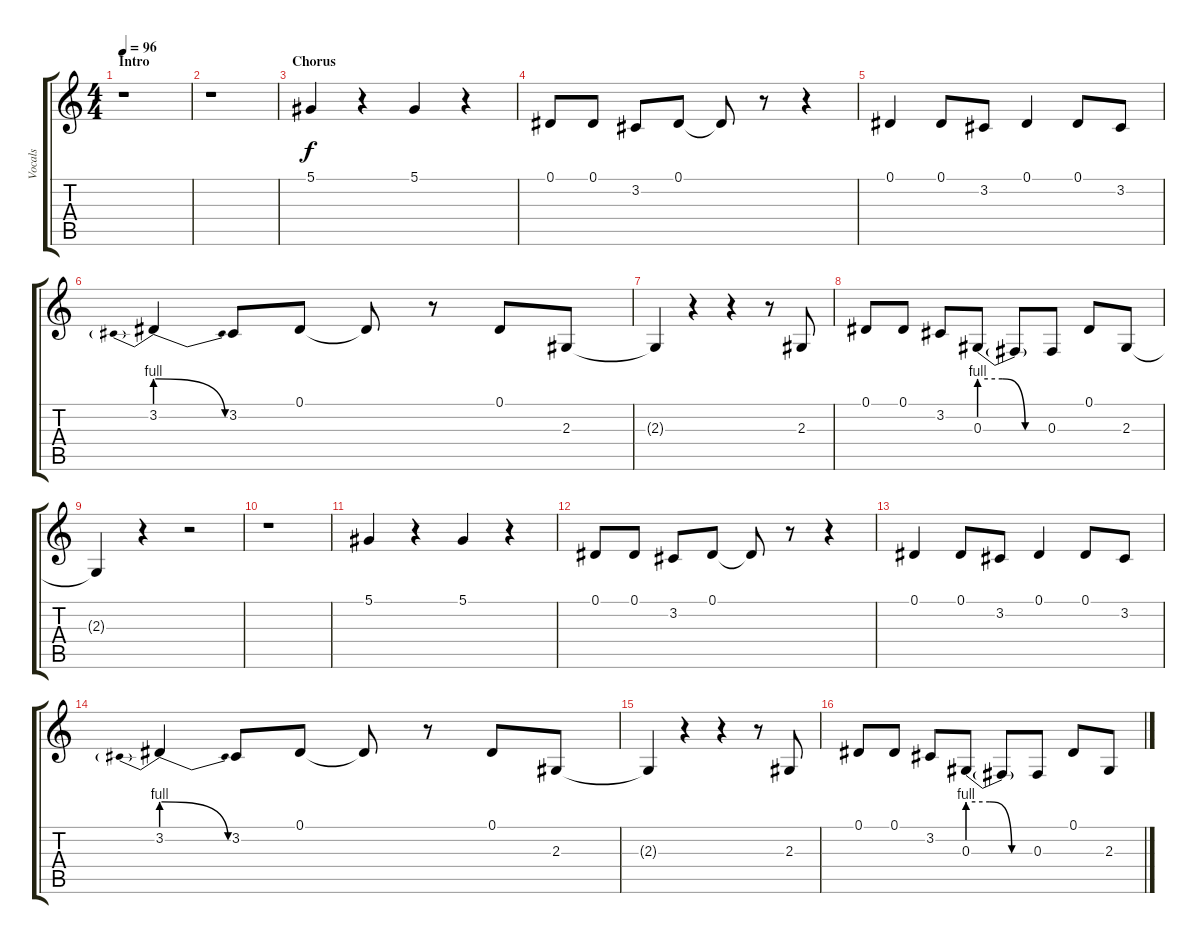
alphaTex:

\track ("Vocals" "Vocals") {instrument lead2sawtooth}
\staff {score tabs}
\tuning (Eb4 Bb3 Gb3 Db3 Ab2 Db2) {hide}
\ts (4 4)
\section ("" "Intro")
\tempo 96
\clef g2
\ks c
r.1{dy f instrument lead2sawtooth} |
r.1 |
\section ("" "Chorus")
5.1.4 r.4 5.1.4 r.4 |
0.1.8 0.1.8 3.2.8 0.1.8 0.1{t}.8 r.8 r.4 |
0.1.4 0.1.8 3.2.8 0.1.4 0.1.8 3.2.8 |
3.2{be (prebendrelease 0 4 60 0)}.4 3.2.8 0.1.8 0.1{t}.8 r.8 0.1.8 2.3.8 |
2.3{t}.4 r.4 r.4 r.8 2.3.8 |
0.1.8 0.1.8 3.2.8 0.3{be (custom 0 4 20 4 40 0 60 0)}.8 0.3{t}.8 0.3.8 0.1.8 2.3.8 |
2.3{t}.4 r.4 r.2 |
r.1 |
5.1.4 r.4 5.1.4 r.4 |
0.1.8 0.1.8 3.2.8 0.1.8 0.1{t}.8 r.8 r.4 |
0.1.4 0.1.8 3.2.8 0.1.4 0.1.8 3.2.8 |
3.2{be (prebendrelease 0 4 60 0)}.4 3.2.8 0.1.8 0.1{t}.8 r.8 0.1.8 2.3.8 |
2.3{t}.4 r.4 r.4 r.8 2.3.8 |
0.1.8 0.1.8 3.2.8 0.3{be (custom 0 4 20 4 40 0 60 0)}.8 0.3{t}.8 0.3.8 0.1.8 2.3.8
